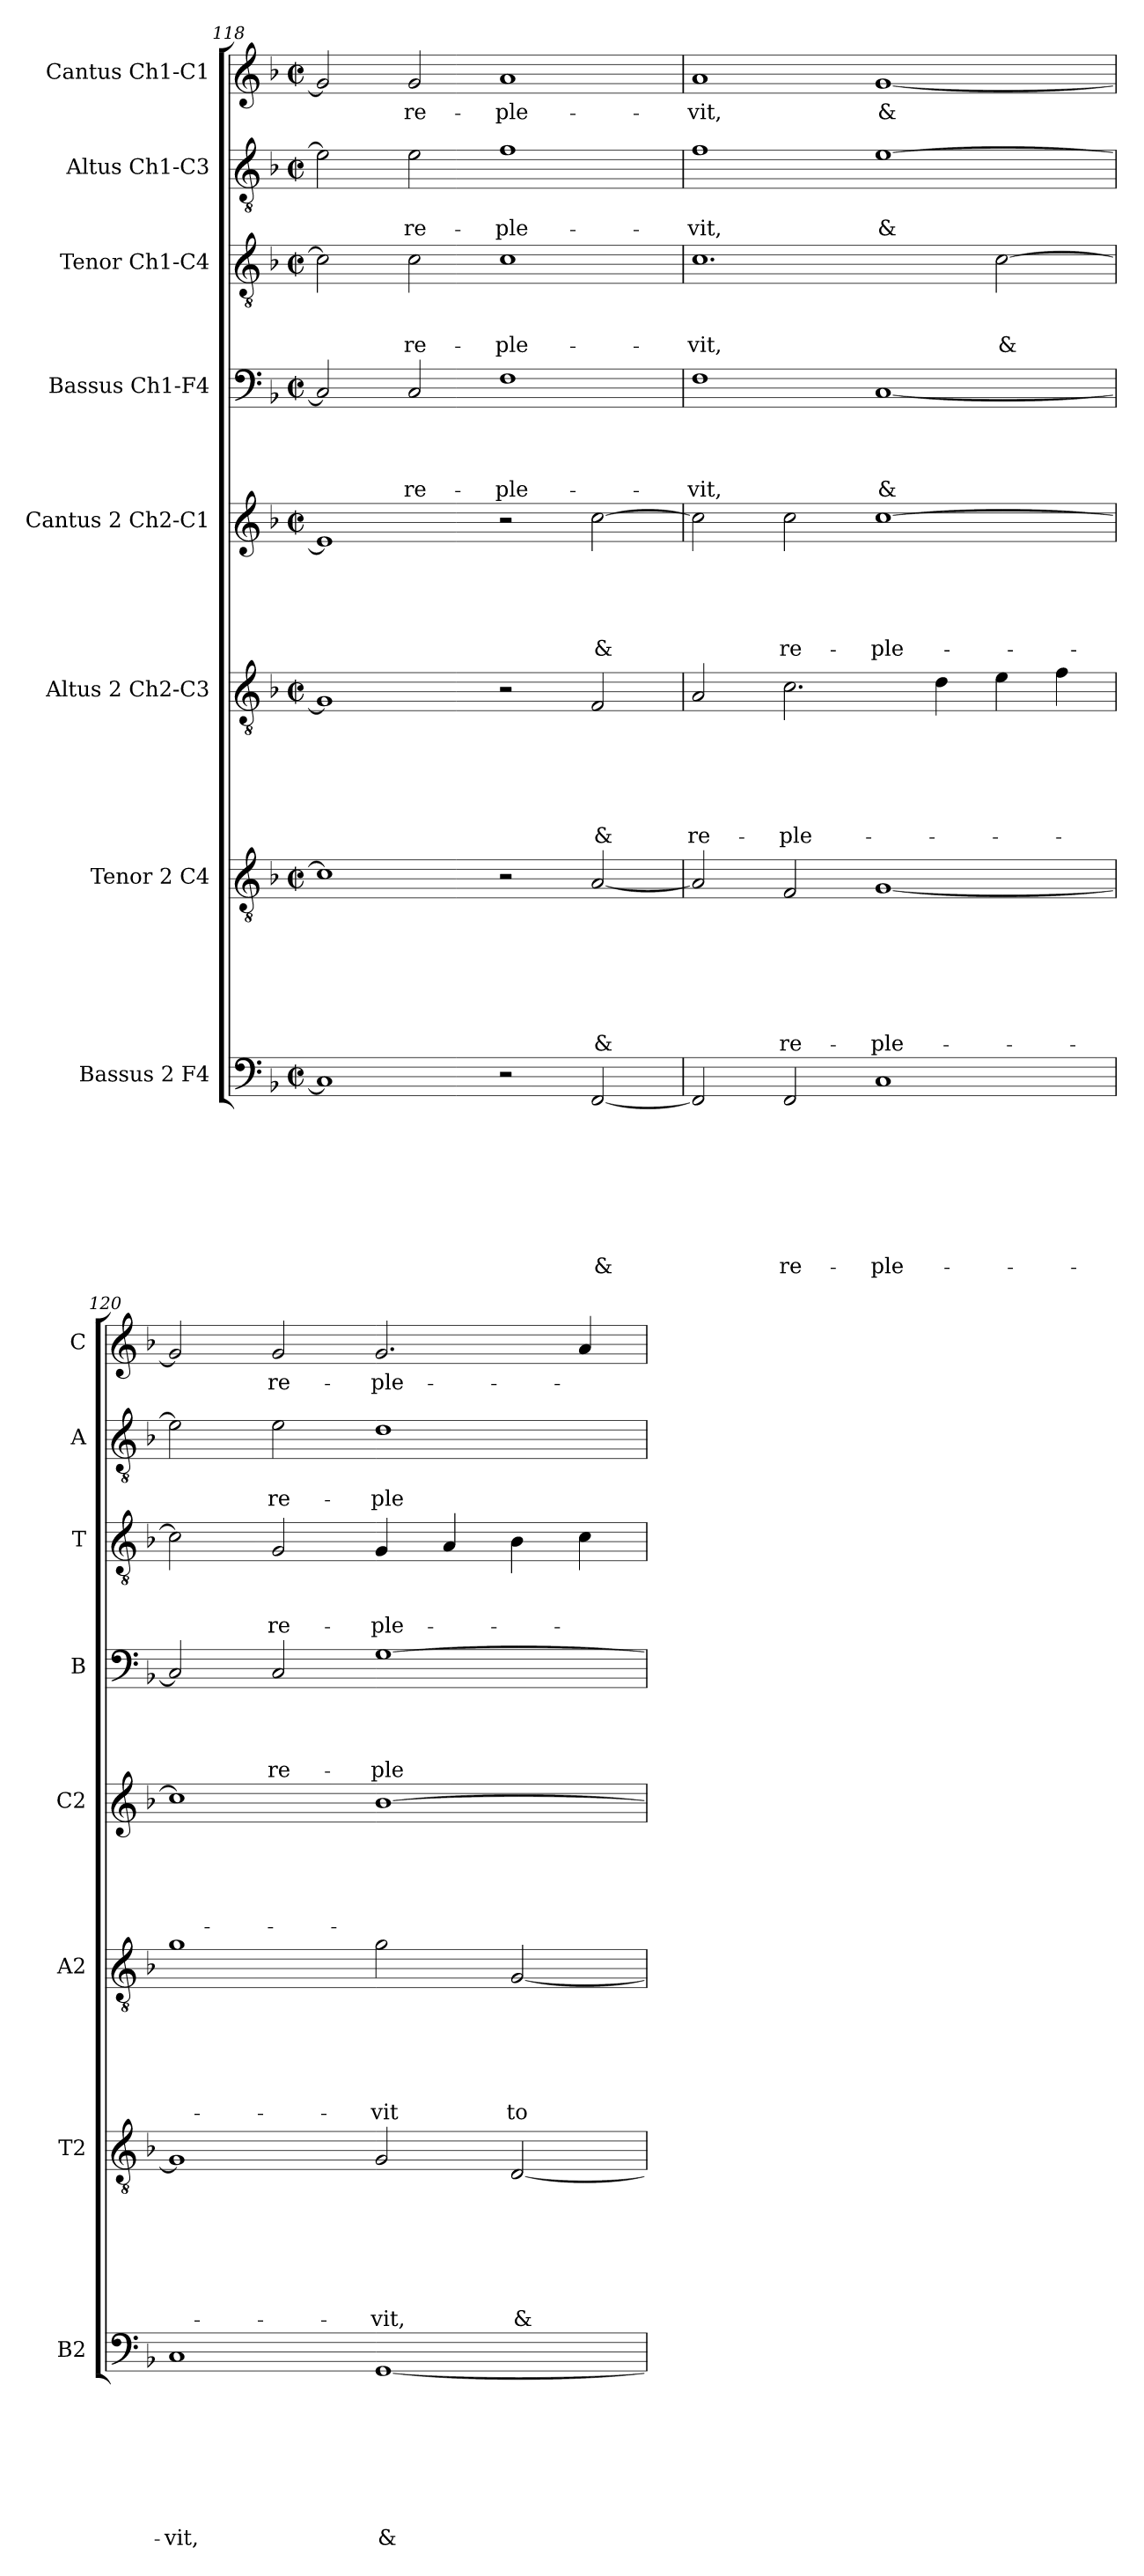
**kern	**text	**text	**text	**text	**text	**text	**text	**text	**kern	**text	**text	**text	**text	**text	**text	**text	**kern	**text	**text	**text	**text	**text	**text	**kern	**text	**text	**text	**text	**text	**kern	**text	**text	**text	**text	**kern	**text	**text	**text	**kern	**text	**text	**kern	**text
*part8	*part8	*part8	*part8	*part8	*part8	*part8	*part8	*part8	*part7	*part7	*part7	*part7	*part7	*part7	*part7	*part7	*part6	*part6	*part6	*part6	*part6	*part6	*part6	*part5	*part5	*part5	*part5	*part5	*part5	*part4	*part4	*part4	*part4	*part4	*part3	*part3	*part3	*part3	*part2	*part2	*part2	*part1	*part1
*staff8	*staff8	*staff8	*staff8	*staff8	*staff8	*staff8	*staff8	*staff8	*staff7	*staff7	*staff7	*staff7	*staff7	*staff7	*staff7	*staff7	*staff6	*staff6	*staff6	*staff6	*staff6	*staff6	*staff6	*staff5	*staff5	*staff5	*staff5	*staff5	*staff5	*staff4	*staff4	*staff4	*staff4	*staff4	*staff3	*staff3	*staff3	*staff3	*staff2	*staff2	*staff2	*staff1	*staff1
*I"Bassus 2 F4	*	*	*	*	*	*	*	*	*I"Tenor 2 C4	*	*	*	*	*	*	*	*I"Altus 2 Ch2-C3	*	*	*	*	*	*	*I"Cantus 2 Ch2-C1	*	*	*	*	*	*I"Bassus  Ch1-F4	*	*	*	*	*I"Tenor Ch1-C4	*	*	*	*I"Altus  Ch1-C3	*	*	*I"Cantus Ch1-C1	*
*I'B2	*	*	*	*	*	*	*	*	*I'T2	*	*	*	*	*	*	*	*I'A2	*	*	*	*	*	*	*I'C2	*	*	*	*	*	*I'B	*	*	*	*	*I'T	*	*	*	*I'A	*	*	*I'C	*
*clefF4	*	*	*	*	*	*	*	*	*clefGv2	*	*	*	*	*	*	*	*clefGv2	*	*	*	*	*	*	*clefG2	*	*	*	*	*	*clefF4	*	*	*	*	*clefGv2	*	*	*	*clefGv2	*	*	*clefG2	*
*k[b-]	*	*	*	*	*	*	*	*	*k[b-]	*	*	*	*	*	*	*	*k[b-]	*	*	*	*	*	*	*k[b-]	*	*	*	*	*	*k[b-]	*	*	*	*	*k[b-]	*	*	*	*k[b-]	*	*	*k[b-]	*
*F:	*	*	*	*	*	*	*	*	*F:	*	*	*	*	*	*	*	*F:	*	*	*	*	*	*	*F:	*	*	*	*	*	*F:	*	*	*	*	*F:	*	*	*	*F:	*	*	*F:	*
*M2/2	*	*	*	*	*	*	*	*	*M2/2	*	*	*	*	*	*	*	*M2/2	*	*	*	*	*	*	*M2/2	*	*	*	*	*	*M2/2	*	*	*	*	*M2/2	*	*	*	*M2/2	*	*	*M2/2	*
*met(c|)	*	*	*	*	*	*	*	*	*met(c|)	*	*	*	*	*	*	*	*met(c|)	*	*	*	*	*	*	*met(c|)	*	*	*	*	*	*met(c|)	*	*	*	*	*met(c|)	*	*	*	*met(c|)	*	*	*met(c|)	*
=118	=118	=118	=118	=118	=118	=118	=118	=118	=118	=118	=118	=118	=118	=118	=118	=118	=118	=118	=118	=118	=118	=118	=118	=118	=118	=118	=118	=118	=118	=118	=118	=118	=118	=118	=118	=118	=118	=118	=118	=118	=118	=118	=118
1C]	.	.	.	.	.	.	.	.	1c]	.	.	.	.	.	.	.	1G]	.	.	.	.	.	.	1e]	.	.	.	.	.	2C/]	.	.	.	.	2c\]	.	.	.	2e\]	.	.	2g/]	.
!	!	!	!	!	!	!	!	!	!	!	!	!	!	!	!	!	!	!	!	!	!	!	!	!	!	!	!	!	!	!	!	!	!	!LO:LY:b	!	!	!	!LO:LY:b	!	!	!LO:LY:b	!	!LO:LY:b
.	.	.	.	.	.	.	.	.	.	.	.	.	.	.	.	.	.	.	.	.	.	.	.	.	.	.	.	.	.	2C/	.	.	.	re-	2c\	.	.	re-	2e\	.	re-	2g/	re-
!	!	!	!	!	!	!	!	!	!	!	!	!	!	!	!	!	!	!	!	!	!	!	!	!	!	!	!	!	!	!	!	!	!	!LO:LY:b	!	!	!	!LO:LY:b	!	!	!LO:LY:b	!	!LO:LY:b
2r	.	.	.	.	.	.	.	.	2r	.	.	.	.	.	.	.	2r	.	.	.	.	.	.	2r	.	.	.	.	.	1F	.	.	.	-ple-	1c	.	.	-ple-	1f	.	-ple-	1a	-ple-
!	!	!	!	!	!	!	!	!LO:LY:b	!	!	!	!	!	!	!	!LO:LY:b	!	!	!	!	!	!	!LO:LY:b	!	!	!	!	!	!LO:LY:b	!	!	!	!	!	!	!	!	!	!	!	!	!	!
[2FF/	.	.	.	.	.	.	.	&	[2A/	.	.	.	.	.	.	&	2F/	.	.	.	.	.	&	[2cc\	.	.	.	.	&	.	.	.	.	.	.	.	.	.	.	.	.	.	.
=119	=119	=119	=119	=119	=119	=119	=119	=119	=119	=119	=119	=119	=119	=119	=119	=119	=119	=119	=119	=119	=119	=119	=119	=119	=119	=119	=119	=119	=119	=119	=119	=119	=119	=119	=119	=119	=119	=119	=119	=119	=119	=119	=119
!	!	!	!	!	!	!	!	!	!	!	!	!	!	!	!	!	!	!	!	!	!	!	!LO:LY:b	!	!	!	!	!	!	!	!	!	!	!LO:LY:b	!	!	!	!LO:LY:b	!	!	!LO:LY:b	!	!LO:LY:b
2FF/]	.	.	.	.	.	.	.	.	2A/]	.	.	.	.	.	.	.	2A/	.	.	.	.	.	re-	2cc\]	.	.	.	.	.	1F	.	.	.	-vit,	1.c	.	.	-vit,	1f	.	-vit,	1a	-vit,
!	!	!	!	!	!	!	!	!LO:LY:b	!	!	!	!	!	!	!	!LO:LY:b	!	!	!	!	!	!	!LO:LY:b	!	!	!	!	!	!LO:LY:b	!	!	!	!	!	!	!	!	!	!	!	!	!	!
2FF/	.	.	.	.	.	.	.	re-	2F/	.	.	.	.	.	.	re-	2.c\	.	.	.	.	.	-ple-	2cc\	.	.	.	.	re-	.	.	.	.	.	.	.	.	.	.	.	.	.	.
!	!	!	!	!	!	!	!	!LO:LY:b	!	!	!	!	!	!	!	!LO:LY:b	!	!	!	!	!	!	!	!	!	!	!	!	!LO:LY:b	!	!	!	!	!LO:LY:b	!	!	!	!	!	!	!LO:LY:b	!	!LO:LY:b
1C	.	.	.	.	.	.	.	-ple-	[1G	.	.	.	.	.	.	-ple-	.	.	.	.	.	.	.	[1cc	.	.	.	.	-ple-	[1C	.	.	.	&	.	.	.	.	[1e	.	&	[1g	&
.	.	.	.	.	.	.	.	.	.	.	.	.	.	.	.	.	4d\	.	.	.	.	.	.	.	.	.	.	.	.	.	.	.	.	.	.	.	.	.	.	.	.	.	.
!	!	!	!	!	!	!	!	!	!	!	!	!	!	!	!	!	!	!	!	!	!	!	!	!	!	!	!	!	!	!	!	!	!	!	!	!	!	!LO:LY:b	!	!	!	!	!
.	.	.	.	.	.	.	.	.	.	.	.	.	.	.	.	.	4e\	.	.	.	.	.	.	.	.	.	.	.	.	.	.	.	.	.	[2c\	.	.	&	.	.	.	.	.
.	.	.	.	.	.	.	.	.	.	.	.	.	.	.	.	.	4f\	.	.	.	.	.	.	.	.	.	.	.	.	.	.	.	.	.	.	.	.	.	.	.	.	.	.
=120	=120	=120	=120	=120	=120	=120	=120	=120	=120	=120	=120	=120	=120	=120	=120	=120	=120	=120	=120	=120	=120	=120	=120	=120	=120	=120	=120	=120	=120	=120	=120	=120	=120	=120	=120	=120	=120	=120	=120	=120	=120	=120	=120
!	!	!	!	!	!	!	!	!LO:LY:b	!	!	!	!	!	!	!	!	!	!	!	!	!	!	!	!	!	!	!	!	!	!	!	!	!	!	!	!	!	!	!	!	!	!	!
1C	.	.	.	.	.	.	.	-vit,	1G]	.	.	.	.	.	.	.	1g	.	.	.	.	.	.	1cc]	.	.	.	.	.	2C/]	.	.	.	.	2c\]	.	.	.	2e\]	.	.	2g/]	.
!	!	!	!	!	!	!	!	!	!	!	!	!	!	!	!	!	!	!	!	!	!	!	!	!	!	!	!	!	!	!	!	!	!	!LO:LY:b	!	!	!	!LO:LY:b	!	!	!LO:LY:b	!	!LO:LY:b
.	.	.	.	.	.	.	.	.	.	.	.	.	.	.	.	.	.	.	.	.	.	.	.	.	.	.	.	.	.	2C/	.	.	.	re-	2G/	.	.	re-	2e\	.	re-	2g/	re-
!	!	!	!	!	!	!	!	!LO:LY:b	!	!	!	!	!	!	!	!LO:LY:b	!	!	!	!	!	!	!LO:LY:b	!	!	!	!	!	!	!	!	!	!	!LO:LY:b	!	!	!	!LO:LY:b	!	!	!LO:LY:b	!	!LO:LY:b
[1GG	.	.	.	.	.	.	.	&	2G/	.	.	.	.	.	.	-vit,	2g\	.	.	.	.	.	-vit	[1b-	.	.	.	.	.	[1G	.	.	.	-ple-	4G/	.	.	-ple-	1d	.	-ple-	2.g/	-ple-
.	.	.	.	.	.	.	.	.	.	.	.	.	.	.	.	.	.	.	.	.	.	.	.	.	.	.	.	.	.	.	.	.	.	.	4A/	.	.	.	.	.	.	.	.
!	!	!	!	!	!	!	!	!	!	!	!	!	!	!	!	!LO:LY:b	!	!	!	!	!	!	!LO:LY:b	!	!	!	!	!	!	!	!	!	!	!	!	!	!	!	!	!	!	!	!
.	.	.	.	.	.	.	.	.	[2D/	.	.	.	.	.	.	&	[2G/	.	.	.	.	.	to-	.	.	.	.	.	.	.	.	.	.	.	4B-\	.	.	.	.	.	.	.	.
.	.	.	.	.	.	.	.	.	.	.	.	.	.	.	.	.	.	.	.	.	.	.	.	.	.	.	.	.	.	.	.	.	.	.	4c\	.	.	.	.	.	.	4a/	.
=	=	=	=	=	=	=	=	=	=	=	=	=	=	=	=	=	=	=	=	=	=	=	=	=	=	=	=	=	=	=	=	=	=	=	=	=	=	=	=	=	=	=	=
*-	*-	*-	*-	*-	*-	*-	*-	*-	*-	*-	*-	*-	*-	*-	*-	*-	*-	*-	*-	*-	*-	*-	*-	*-	*-	*-	*-	*-	*-	*-	*-	*-	*-	*-	*-	*-	*-	*-	*-	*-	*-	*-	*-
